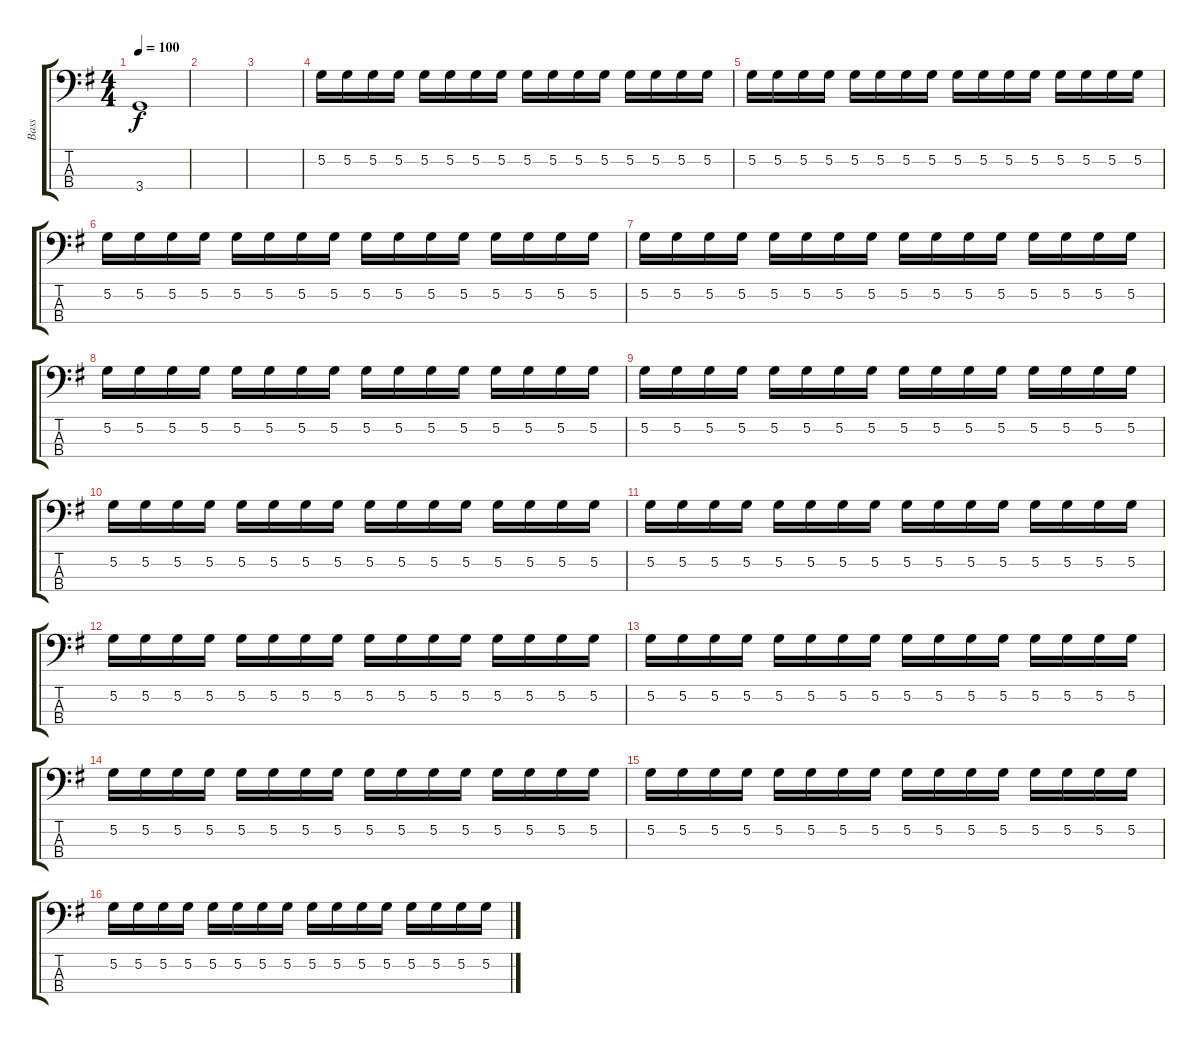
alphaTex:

\track ("Bass" "Bass") {instrument electricbassfinger}
\staff {score tabs}
\tuning (G2 D2 A1 E1) {hide}
\ts (4 4)
\tempo 100
\clef f4
\ks g
3.4{t}.1{dy f} |
|
|
5.2.16 5.2.16 5.2.16 5.2.16 5.2.16 5.2.16 5.2.16 5.2.16 5.2.16 5.2.16 5.2.16 5.2.16 5.2.16 5.2.16 5.2.16 5.2.16 |
5.2.16 5.2.16 5.2.16 5.2.16 5.2.16 5.2.16 5.2.16 5.2.16 5.2.16 5.2.16 5.2.16 5.2.16 5.2.16 5.2.16 5.2.16 5.2.16 |
5.2.16 5.2.16 5.2.16 5.2.16 5.2.16 5.2.16 5.2.16 5.2.16 5.2.16 5.2.16 5.2.16 5.2.16 5.2.16 5.2.16 5.2.16 5.2.16 |
5.2.16 5.2.16 5.2.16 5.2.16 5.2.16 5.2.16 5.2.16 5.2.16 5.2.16 5.2.16 5.2.16 5.2.16 5.2.16 5.2.16 5.2.16 5.2.16 |
5.2.16 5.2.16 5.2.16 5.2.16 5.2.16 5.2.16 5.2.16 5.2.16 5.2.16 5.2.16 5.2.16 5.2.16 5.2.16 5.2.16 5.2.16 5.2.16 |
5.2.16 5.2.16 5.2.16 5.2.16 5.2.16 5.2.16 5.2.16 5.2.16 5.2.16 5.2.16 5.2.16 5.2.16 5.2.16 5.2.16 5.2.16 5.2.16 |
5.2.16 5.2.16 5.2.16 5.2.16 5.2.16 5.2.16 5.2.16 5.2.16 5.2.16 5.2.16 5.2.16 5.2.16 5.2.16 5.2.16 5.2.16 5.2.16 |
5.2.16 5.2.16 5.2.16 5.2.16 5.2.16 5.2.16 5.2.16 5.2.16 5.2.16 5.2.16 5.2.16 5.2.16 5.2.16 5.2.16 5.2.16 5.2.16 |
5.2.16 5.2.16 5.2.16 5.2.16 5.2.16 5.2.16 5.2.16 5.2.16 5.2.16 5.2.16 5.2.16 5.2.16 5.2.16 5.2.16 5.2.16 5.2.16 |
5.2.16 5.2.16 5.2.16 5.2.16 5.2.16 5.2.16 5.2.16 5.2.16 5.2.16 5.2.16 5.2.16 5.2.16 5.2.16 5.2.16 5.2.16 5.2.16 |
5.2.16 5.2.16 5.2.16 5.2.16 5.2.16 5.2.16 5.2.16 5.2.16 5.2.16 5.2.16 5.2.16 5.2.16 5.2.16 5.2.16 5.2.16 5.2.16 |
5.2.16 5.2.16 5.2.16 5.2.16 5.2.16 5.2.16 5.2.16 5.2.16 5.2.16 5.2.16 5.2.16 5.2.16 5.2.16 5.2.16 5.2.16 5.2.16 |
5.2.16 5.2.16 5.2.16 5.2.16 5.2.16 5.2.16 5.2.16 5.2.16 5.2.16 5.2.16 5.2.16 5.2.16 5.2.16 5.2.16 5.2.16 5.2.16
